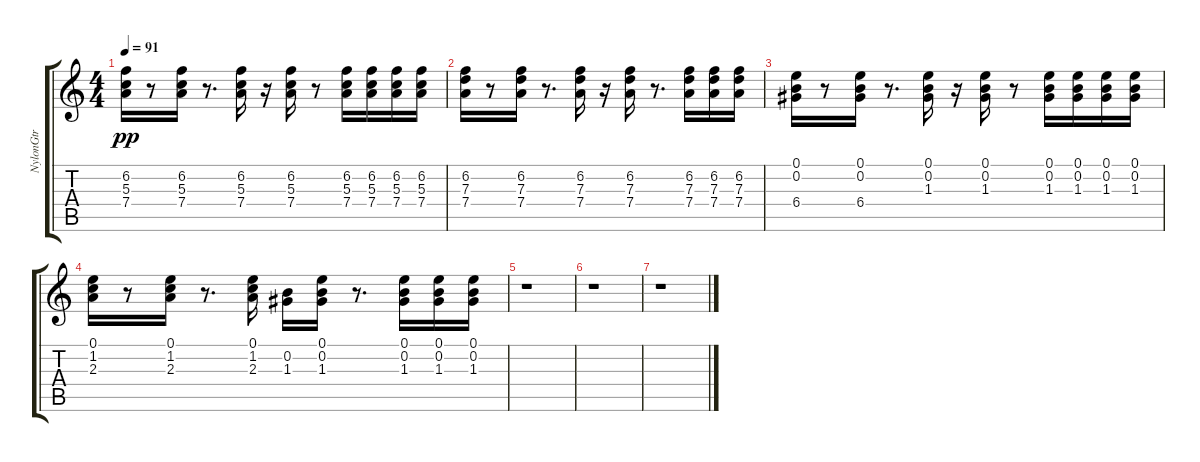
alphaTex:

\track ("NylonGtr" "NylonGtr") {instrument acousticguitarnylon}
\staff {score tabs}
\tuning (E4 B3 G3 D3 A2 E2) {hide}
\ts (4 4)
\tempo 91
\clef g2
\ks c
(6.2 5.3 7.4).16{dy pp} r.8 (6.2 5.3 7.4).16 r.8{d} (6.2 5.3 7.4).16 r.16 (6.2 5.3 7.4).16 r.8 (6.2 5.3 7.4).16 (6.2 5.3 7.4).16 (6.2 5.3 7.4).16 (6.2 5.3 7.4).16 |
(6.2 7.3 7.4).16 r.8 (6.2 7.3 7.4).16 r.8{d} (6.2 7.3 7.4).16 r.16 (6.2 7.3 7.4).16 r.8{d} (6.2 7.3 7.4).16 (6.2 7.3 7.4).16 (6.2 7.3 7.4).16 |
(0.1 0.2 6.4).16 r.8 (0.1 0.2 6.4).16 r.8{d} (0.1 0.2 1.3).16 r.16 (0.1 0.2 1.3).16 r.8 (0.1 0.2 1.3).16 (0.1 0.2 1.3).16 (0.1 0.2 1.3).16 (0.1 0.2 1.3).16 |
(0.1 1.2 2.3).16 r.8 (0.1 1.2 2.3).16 r.8{d} (0.1 1.2 2.3).16 (0.2 1.3).16 (0.1 0.2 1.3).16 r.8{d} (0.1 0.2 1.3).16 (0.1 0.2 1.3).16 (0.1 0.2 1.3).16 |
r.1 |
r.1 |
r.1
